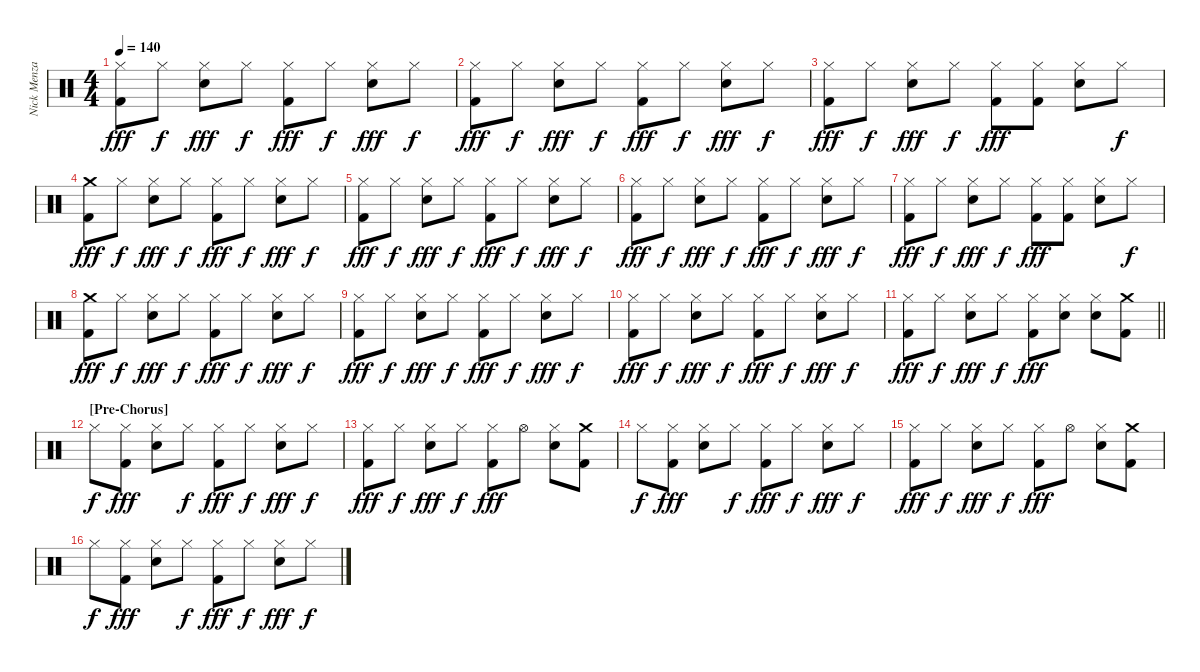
\track ("Nick Menza" "Nick Menza") {instrument percussion}
\staff {score}
\articulation defaults
\ts (4 4)
\tempo 140
\clef neutral
\ks c
("Hi-Hat (closed)" "Kick (hit) 2").8{dy fff} "Hi-Hat (closed)".8{dy f} ("Hi-Hat (closed)" "Electric Snare (hit)").8{dy fff} "Hi-Hat (closed)".8{dy f} ("Hi-Hat (closed)" "Kick (hit) 2").8{dy fff} "Hi-Hat (closed)".8{dy f} ("Hi-Hat (closed)" "Electric Snare (hit)").8{dy fff} "Hi-Hat (closed)".8{dy f} |
("Hi-Hat (closed)" "Kick (hit) 2").8{dy fff} "Hi-Hat (closed)".8{dy f} ("Hi-Hat (closed)" "Electric Snare (hit)").8{dy fff} "Hi-Hat (closed)".8{dy f} ("Hi-Hat (closed)" "Kick (hit) 2").8{dy fff} "Hi-Hat (closed)".8{dy f} ("Hi-Hat (closed)" "Electric Snare (hit)").8{dy fff} "Hi-Hat (closed)".8{dy f} |
("Hi-Hat (closed)" "Kick (hit) 2").8{dy fff} "Hi-Hat (closed)".8{dy f} ("Hi-Hat (closed)" "Electric Snare (hit)").8{dy fff} "Hi-Hat (closed)".8{dy f} ("Hi-Hat (closed)" "Kick (hit) 2").8{dy fff} ("Hi-Hat (closed)" "Kick (hit) 2").8 ("Hi-Hat (closed)" "Electric Snare (hit)").8 "Hi-Hat (closed)".8{dy f} |
("Crash medium (hit)" "Kick (hit) 2").8{dy fff} "Hi-Hat (closed)".8{dy f} ("Hi-Hat (closed)" "Electric Snare (hit)").8{dy fff} "Hi-Hat (closed)".8{dy f} ("Hi-Hat (closed)" "Kick (hit) 2").8{dy fff} "Hi-Hat (closed)".8{dy f} ("Hi-Hat (closed)" "Electric Snare (hit)").8{dy fff} "Hi-Hat (closed)".8{dy f} |
("Hi-Hat (closed)" "Kick (hit) 2").8{dy fff} "Hi-Hat (closed)".8{dy f} ("Hi-Hat (closed)" "Electric Snare (hit)").8{dy fff} "Hi-Hat (closed)".8{dy f} ("Hi-Hat (closed)" "Kick (hit) 2").8{dy fff} "Hi-Hat (closed)".8{dy f} ("Hi-Hat (closed)" "Electric Snare (hit)").8{dy fff} "Hi-Hat (closed)".8{dy f} |
("Hi-Hat (closed)" "Kick (hit) 2").8{dy fff} "Hi-Hat (closed)".8{dy f} ("Hi-Hat (closed)" "Electric Snare (hit)").8{dy fff} "Hi-Hat (closed)".8{dy f} ("Hi-Hat (closed)" "Kick (hit) 2").8{dy fff} "Hi-Hat (closed)".8{dy f} ("Hi-Hat (closed)" "Electric Snare (hit)").8{dy fff} "Hi-Hat (closed)".8{dy f} |
("Hi-Hat (closed)" "Kick (hit) 2").8{dy fff} "Hi-Hat (closed)".8{dy f} ("Hi-Hat (closed)" "Electric Snare (hit)").8{dy fff} "Hi-Hat (closed)".8{dy f} ("Hi-Hat (closed)" "Kick (hit) 2").8{dy fff} ("Hi-Hat (closed)" "Kick (hit) 2").8 ("Hi-Hat (closed)" "Electric Snare (hit)").8 "Hi-Hat (closed)".8{dy f} |
("Crash medium (hit)" "Kick (hit) 2").8{dy fff} "Hi-Hat (closed)".8{dy f} ("Hi-Hat (closed)" "Electric Snare (hit)").8{dy fff} "Hi-Hat (closed)".8{dy f} ("Hi-Hat (closed)" "Kick (hit) 2").8{dy fff} "Hi-Hat (closed)".8{dy f} ("Hi-Hat (closed)" "Electric Snare (hit)").8{dy fff} "Hi-Hat (closed)".8{dy f} |
("Hi-Hat (closed)" "Kick (hit) 2").8{dy fff} "Hi-Hat (closed)".8{dy f} ("Hi-Hat (closed)" "Electric Snare (hit)").8{dy fff} "Hi-Hat (closed)".8{dy f} ("Hi-Hat (closed)" "Kick (hit) 2").8{dy fff} "Hi-Hat (closed)".8{dy f} ("Hi-Hat (closed)" "Electric Snare (hit)").8{dy fff} "Hi-Hat (closed)".8{dy f} |
("Hi-Hat (closed)" "Kick (hit) 2").8{dy fff} "Hi-Hat (closed)".8{dy f} ("Hi-Hat (closed)" "Electric Snare (hit)").8{dy fff} "Hi-Hat (closed)".8{dy f} ("Hi-Hat (closed)" "Kick (hit) 2").8{dy fff} "Hi-Hat (closed)".8{dy f} ("Hi-Hat (closed)" "Electric Snare (hit)").8{dy fff} "Hi-Hat (closed)".8{dy f} |
\barLineRight lightlight
("Hi-Hat (closed)" "Kick (hit) 2").8{dy fff} "Hi-Hat (closed)".8{dy f} ("Hi-Hat (closed)" "Electric Snare (hit)").8{dy fff} "Hi-Hat (closed)".8{dy f} ("Hi-Hat (closed)" "Kick (hit) 2").8{dy fff} ("Hi-Hat (closed)" "Electric Snare (hit)").8 ("Hi-Hat (closed)" "Electric Snare (hit)").8 ("Crash medium (hit)" "Kick (hit) 2").8 |
\section ("" "[Pre-Chorus]")
"Hi-Hat (closed)".8{dy f} ("Hi-Hat (closed)" "Kick (hit) 2").8{dy fff} ("Hi-Hat (closed)" "Electric Snare (hit)").8 "Hi-Hat (closed)".8{dy f} ("Hi-Hat (closed)" "Kick (hit) 2").8{dy fff} "Hi-Hat (closed)".8{dy f} ("Hi-Hat (closed)" "Electric Snare (hit)").8{dy fff} "Hi-Hat (closed)".8{dy f} |
("Hi-Hat (closed)" "Kick (hit) 2").8{dy fff} "Hi-Hat (closed)".8{dy f} ("Hi-Hat (closed)" "Electric Snare (hit)").8{dy fff} "Hi-Hat (closed)".8{dy f} ("Hi-Hat (closed)" "Kick (hit) 2").8{dy fff} "Hi-Hat (open)".8 ("Hi-Hat (closed)" "Electric Snare (hit)").8 ("Crash medium (hit)" "Kick (hit) 2").8 |
"Hi-Hat (closed)".8{dy f} ("Hi-Hat (closed)" "Kick (hit) 2").8{dy fff} ("Hi-Hat (closed)" "Electric Snare (hit)").8 "Hi-Hat (closed)".8{dy f} ("Hi-Hat (closed)" "Kick (hit) 2").8{dy fff} "Hi-Hat (closed)".8{dy f} ("Hi-Hat (closed)" "Electric Snare (hit)").8{dy fff} "Hi-Hat (closed)".8{dy f} |
("Hi-Hat (closed)" "Kick (hit) 2").8{dy fff} "Hi-Hat (closed)".8{dy f} ("Hi-Hat (closed)" "Electric Snare (hit)").8{dy fff} "Hi-Hat (closed)".8{dy f} ("Hi-Hat (closed)" "Kick (hit) 2").8{dy fff} "Hi-Hat (open)".8 ("Hi-Hat (closed)" "Electric Snare (hit)").8 ("Crash medium (hit)" "Kick (hit) 2").8 |
"Hi-Hat (closed)".8{dy f} ("Hi-Hat (closed)" "Kick (hit) 2").8{dy fff} ("Hi-Hat (closed)" "Electric Snare (hit)").8 "Hi-Hat (closed)".8{dy f} ("Hi-Hat (closed)" "Kick (hit) 2").8{dy fff} "Hi-Hat (closed)".8{dy f} ("Hi-Hat (closed)" "Electric Snare (hit)").8{dy fff} "Hi-Hat (closed)".8{dy f}
